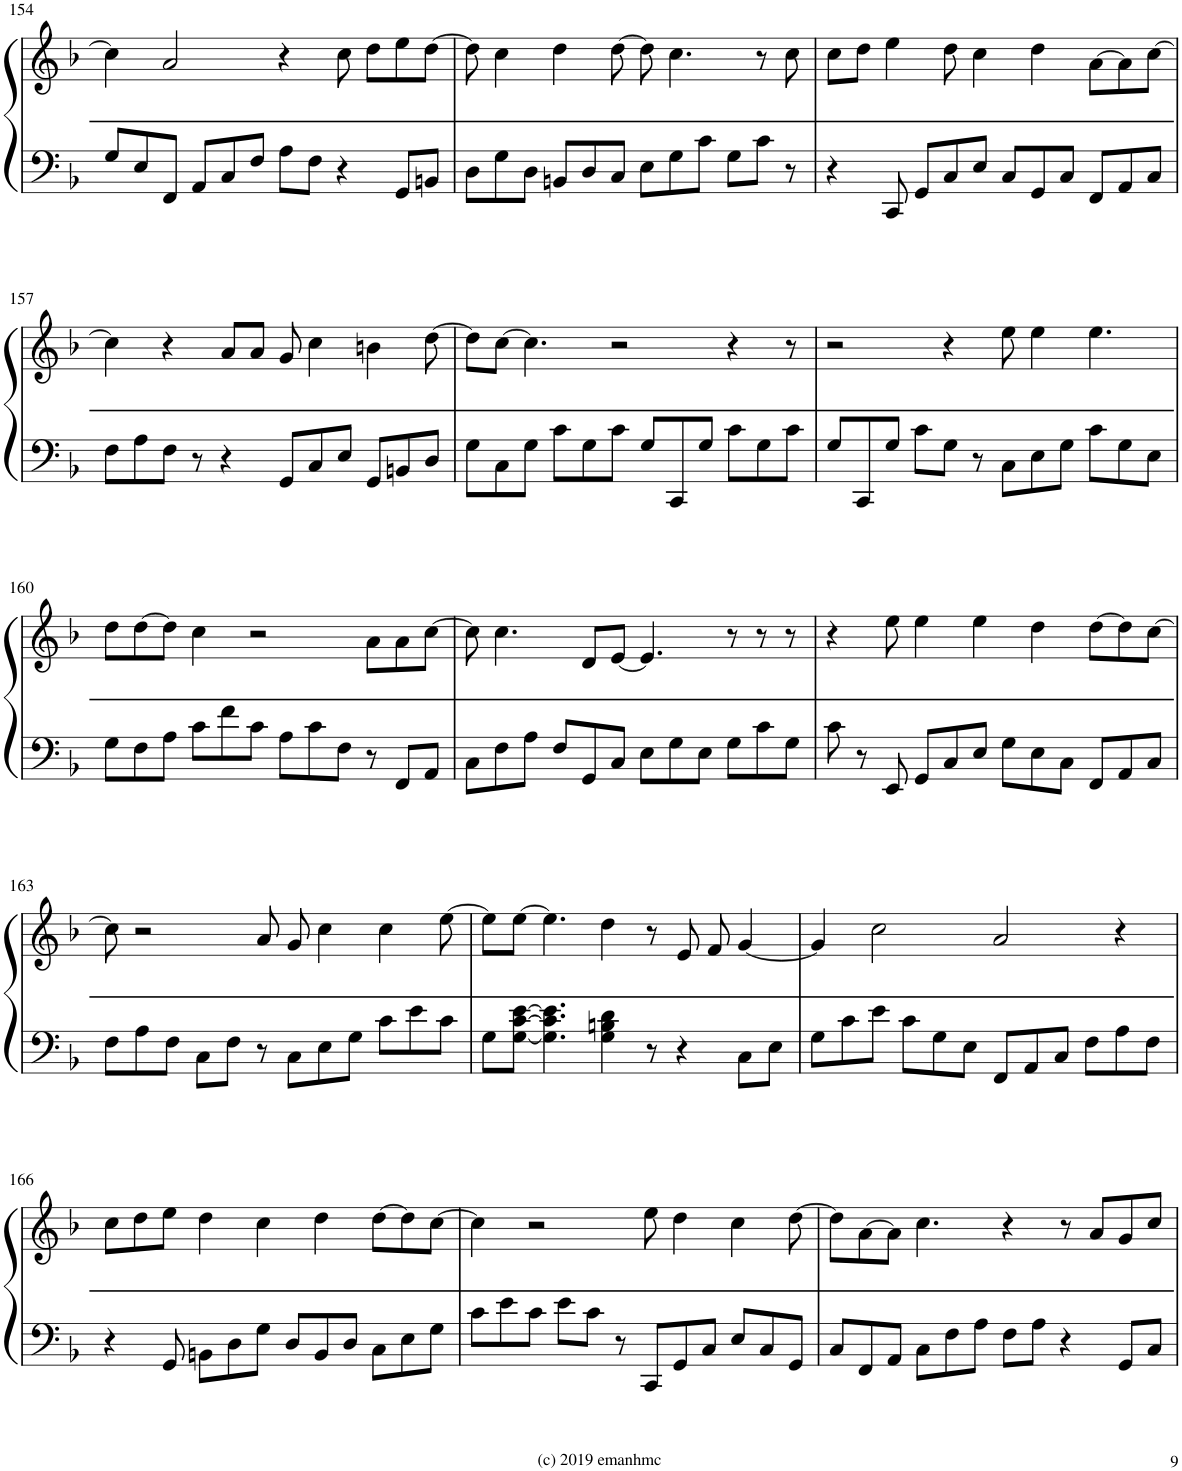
**kern	**kern
*part1	*part1
*staff2	*staff1
*I"Piano	*
*I'Pno.	*
!!LO:PB:g=z
*clefF4	*clefG2
*k[b-]	*k[b-]
*M12/8	*M12/8
=154	=154
8G/L	4cc\]
8E/	.
8FF/J	2a/
8AA/L	.
8C/	.
8F/J	.
8A\L	4r
8F\J	.
4r	8cc\
.	8dd\L
8GG/L	8ee\
8BBn/J	[8dd\J
=155	=155
8D\L	8dd\]
8G\	4cc\
8D\J	.
8BBn/L	4dd\
8D/	.
8C/J	[8dd\
8E\L	8dd\]
8G\	4.cc\
8c\J	.
8G\L	.
8c\J	8r
8r	8cc\
=156	=156
4r	8cc\L
.	8dd\J
8CC/	4ee\
8GG/L	.
8C/	8dd\
8E/J	4cc\
8C/L	.
8GG/	4dd\
8C/J	.
8FF/L	[8a\L
8AA/	8a\]
8C/J	[8cc\J
!!LO:LB:g=z
=157	=157
8F\L	4cc\]
8A\	.
8F\J	4r
8r	.
4r	8a/L
.	8a/J
8GG/L	8g/
8C/	4cc\
8E/J	.
8GG/L	4bn\
8BBn/	.
8D/J	[8dd\
=158	=158
8G\L	8dd\L]
8C\	[8cc\J
8G\J	4.cc\]
8c\L	.
8G\	.
8c\J	2r
8G/L	.
8CC/	.
8G/J	.
8c\L	4r
8G\	.
8c\J	8r
=159	=159
8G/L	2r
8CC/	.
8G/J	.
8c\L	.
8G\J	4r
8r	.
8C\L	8ee\
8E\	4ee\
8G\J	.
8c\L	4.ee\
8G\	.
8E\J	.
!!LO:LB:g=z
=160	=160
8G\L	8dd\L
8F\	[8dd\
8A\J	8dd\J]
8c\L	4cc\
8f\	.
8c\J	2r
8A\L	.
8c\	.
8F\J	.
8r	8a\L
8FF/L	8a\
8AA/J	[8cc\J
=161	=161
8C\L	8cc\]
8F\	4.cc\
8A\J	.
8F/L	.
8GG/	8d/L
8C/J	[8e/J
8E\L	4.e/]
8G\	.
8E\J	.
8G\L	8r
8c\	8r
8G\J	8r
=162	=162
8c\	4r
8r	.
8EE/	8ee\
8GG/L	4ee\
8C/	.
8E/J	4ee\
8G\L	.
8E\	4dd\
8C\J	.
8FF/L	[8dd\L
8AA/	8dd\]
8C/J	[8cc\J
!!LO:LB:g=z
=163	=163
8F\L	8cc\]
8A\	2r
8F\J	.
8C\L	.
8F\J	.
8r	8a/
8C\L	8g/
8E\	4cc\
8G\J	.
8c\L	4cc\
8e\	.
8c\J	[8ee\
=164	=164
8G\L	8ee\L]
[8G\ [8c\ [8e\J	[8ee\J
4.G\] 4.c\] 4.e\]	4.ee\]
4G\ 4Bn\ 4d\	4dd\
8r	8r
4r	8e/
.	8f/
8C\L	[4g/
8E\J	.
=165	=165
8G\L	4g/]
8c\	.
8e\J	2cc\
8c\L	.
8G\	.
8E\J	.
8FF/L	2a/
8AA/	.
8C/J	.
8F\L	.
8A\	4r
8F\J	.
!!LO:LB:g=z
=166	=166
4r	8cc\L
.	8dd\
8GG/	8ee\J
8BBn\L	4dd\
8D\	.
8G\J	4cc\
8D/L	.
8BB/	4dd\
8D/J	.
8C\L	[8dd\L
8E\	8dd\]
8G\J	[8cc\J
=167	=167
8c\L	4cc\]
8e\	.
8c\J	2r
8e\L	.
8c\J	.
8r	.
8CC/L	8ee\
8GG/	4dd\
8C/J	.
8E/L	4cc\
8C/	.
8GG/J	[8dd\
=168	=168
8C/L	8dd\L]
8FF/	[8a\
8AA/J	8a\J]
8C\L	4.cc\
8F\	.
8A\J	.
8F\L	4r
8A\J	.
4r	8r
.	8a/L
8GG/L	8g/
8C/J	8cc/J
=	=
*-	*-
